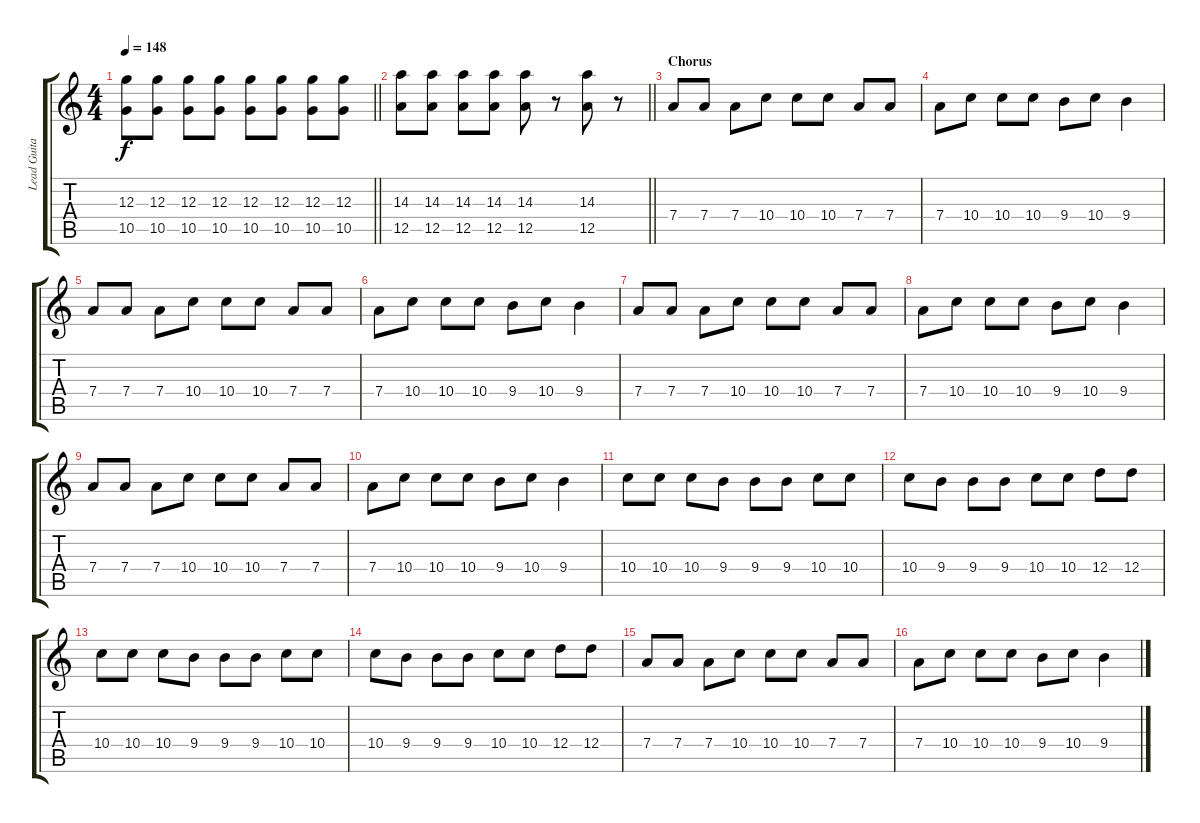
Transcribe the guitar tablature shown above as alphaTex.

\track ("Lead Guitar" "Lead Guita") {instrument distortionguitar}
\staff {score tabs}
\tuning (E4 B3 G3 D3 A2 E2) {hide}
\ts (4 4)
\tempo 148
\clef g2
\barLineRight lightlight
\ks c
(12.3 10.5).8{dy f} (12.3 10.5).8 (12.3 10.5).8 (12.3 10.5).8 (12.3 10.5).8 (12.3 10.5).8 (12.3 10.5).8 (12.3 10.5).8 |
\barLineRight lightlight
(14.3 12.5).8 (14.3 12.5).8 (14.3 12.5).8 (14.3 12.5).8 (14.3 12.5).8 r.8 (14.3 12.5).8 r.8 |
\section ("" "Chorus")
7.4.8{volume 16 balance 8} 7.4.8 7.4.8 10.4.8 10.4.8 10.4.8 7.4.8 7.4.8 |
7.4.8 10.4.8 10.4.8 10.4.8 9.4.8 10.4.8 9.4.4 |
7.4.8{volume 16 balance 8} 7.4.8 7.4.8 10.4.8 10.4.8 10.4.8 7.4.8 7.4.8 |
7.4.8 10.4.8 10.4.8 10.4.8 9.4.8 10.4.8 9.4.4 |
7.4.8{volume 16 balance 8} 7.4.8 7.4.8 10.4.8 10.4.8 10.4.8 7.4.8 7.4.8 |
7.4.8 10.4.8 10.4.8 10.4.8 9.4.8 10.4.8 9.4.4 |
7.4.8{volume 16 balance 8} 7.4.8 7.4.8 10.4.8 10.4.8 10.4.8 7.4.8 7.4.8 |
7.4.8 10.4.8 10.4.8 10.4.8 9.4.8 10.4.8 9.4.4 |
10.4.8{volume 16 balance 8} 10.4.8 10.4.8 9.4.8 9.4.8 9.4.8 10.4.8 10.4.8 |
10.4.8 9.4.8 9.4.8 9.4.8 10.4.8 10.4.8 12.4.8 12.4.8 |
10.4.8{volume 16 balance 8} 10.4.8 10.4.8 9.4.8 9.4.8 9.4.8 10.4.8 10.4.8 |
10.4.8 9.4.8 9.4.8 9.4.8 10.4.8 10.4.8 12.4.8 12.4.8 |
7.4.8{volume 16 balance 8} 7.4.8 7.4.8 10.4.8 10.4.8 10.4.8 7.4.8 7.4.8 |
7.4.8 10.4.8 10.4.8 10.4.8 9.4.8 10.4.8 9.4.4
